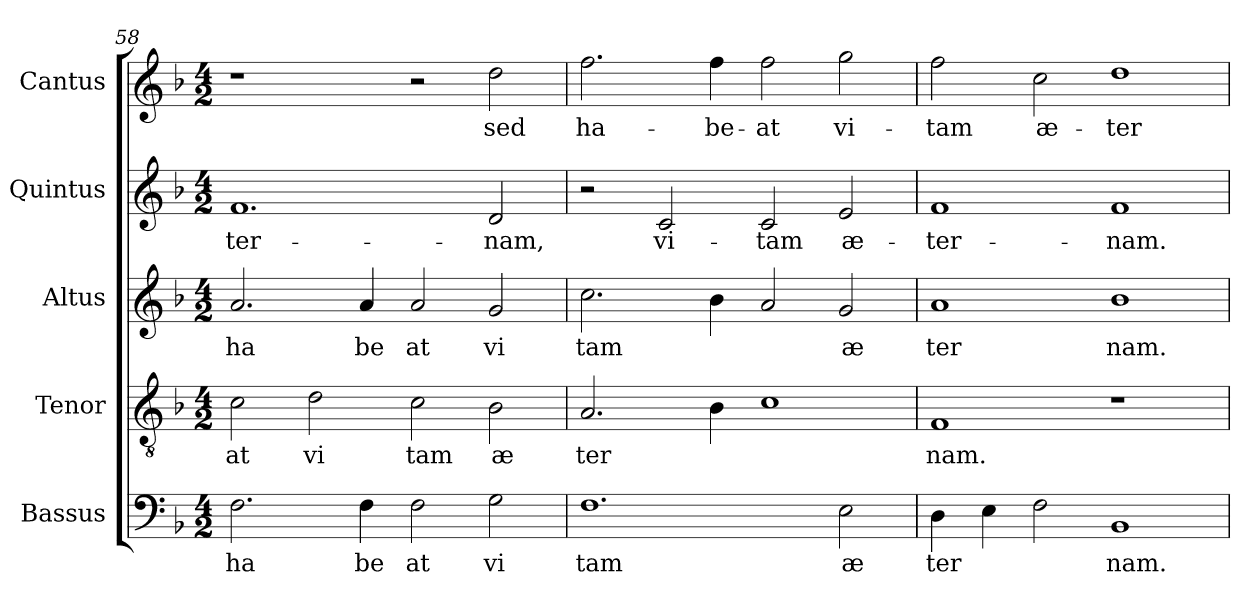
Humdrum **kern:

**kern	**text	**kern	**text	**kern	**text	**kern	**text	**kern	**text
*part5	*part5	*part4	*part4	*part3	*part3	*part2	*part2	*part1	*part1
*staff5	*staff5	*staff4	*staff4	*staff3	*staff3	*staff2	*staff2	*staff1	*staff1
*I"Bassus	*	*I"Tenor	*	*I"Altus	*	*I"Quintus	*	*I"Cantus	*
*clefF4	*	*clefGv2	*	*clefG2	*	*clefG2	*	*clefG2	*
*k[b-]	*	*k[b-]	*	*k[b-]	*	*k[b-]	*	*k[b-]	*
*F:	*	*F:	*	*F:	*	*F:	*	*F:	*
*M4/2	*	*M4/2	*	*M4/2	*	*M4/2	*	*M4/2	*
=58	=58	=58	=58	=58	=58	=58	=58	=58	=58
!	!LO:LY:b:cj	!	!LO:LY:b:cj	!	!LO:LY:b:cj	!	!LO:LY:b:cj	!	!
2.F\	ha	2c\	at	2.a/	ha	1.f	-ter-	1r	.
!	!	!	!LO:LY:b:cj	!	!	!	!	!	!
.	.	2d\	vi	.	.	.	.	.	.
!	!LO:LY:b:cj	!	!	!	!LO:LY:b:cj	!	!	!	!
4F\	be	.	.	4a/	be	.	.	.	.
!	!LO:LY:b:cj	!	!LO:LY:b:cj	!	!LO:LY:b:cj	!	!	!	!
2F\	at	2c\	tam	2a/	at	.	.	2r	.
!	!LO:LY:b:cj	!	!LO:LY:b:cj	!	!LO:LY:b:cj	!	!LO:LY:b:cj	!	!LO:LY:b:cj
2G\	vi	2B-\	æ	2g/	vi	2d/	-nam,	2dd\	sed
=59	=59	=59	=59	=59	=59	=59	=59	=59	=59
!	!LO:LY:b:cj	!	!LO:LY:b	!	!LO:LY:b	!	!	!	!LO:LY:b:cj
1.F	tam	2.A/	ter	2.cc\	tam	2r	.	2.ff\	ha-
!	!	!	!	!	!	!	!LO:LY:b:cj	!	!
.	.	.	.	.	.	2c/	vi-	.	.
!	!	!	!	!	!	!	!	!	!LO:LY:b:cj
.	.	4B-\	.	4b-\	.	.	.	4ff\	-be-
!	!	!	!	!	!	!	!LO:LY:b:cj	!	!LO:LY:b:cj
.	.	1c	.	2a/	.	2c/	-tam	2ff\	-at
!	!LO:LY:b:cj	!	!	!	!LO:LY:b:cj	!	!LO:LY:b:cj	!	!LO:LY:b:cj
2E\	æ	.	.	2g/	æ	2e/	æ-	2gg\	vi-
=60	=60	=60	=60	=60	=60	=60	=60	=60	=60
!	!LO:LY:b	!	!LO:LY:b:cj	!	!LO:LY:b:cj	!	!LO:LY:b:cj	!	!LO:LY:b:cj
4D\	ter	1F	nam.	1a	ter	1f	-ter-	2ff\	-tam
4E\	.	.	.	.	.	.	.	.	.
!	!	!	!	!	!	!	!	!	!LO:LY:b:cj
2F\	.	.	.	.	.	.	.	2cc\	æ-
!	!LO:LY:b:cj	!	!	!	!LO:LY:b:cj	!	!LO:LY:b:cj	!	!LO:LY:b:cj
1BB-	nam.	1r	.	1b-	nam.	1f	-nam.	1dd	-ter-
=	=	=	=	=	=	=	=	=	=
*-	*-	*-	*-	*-	*-	*-	*-	*-	*-
